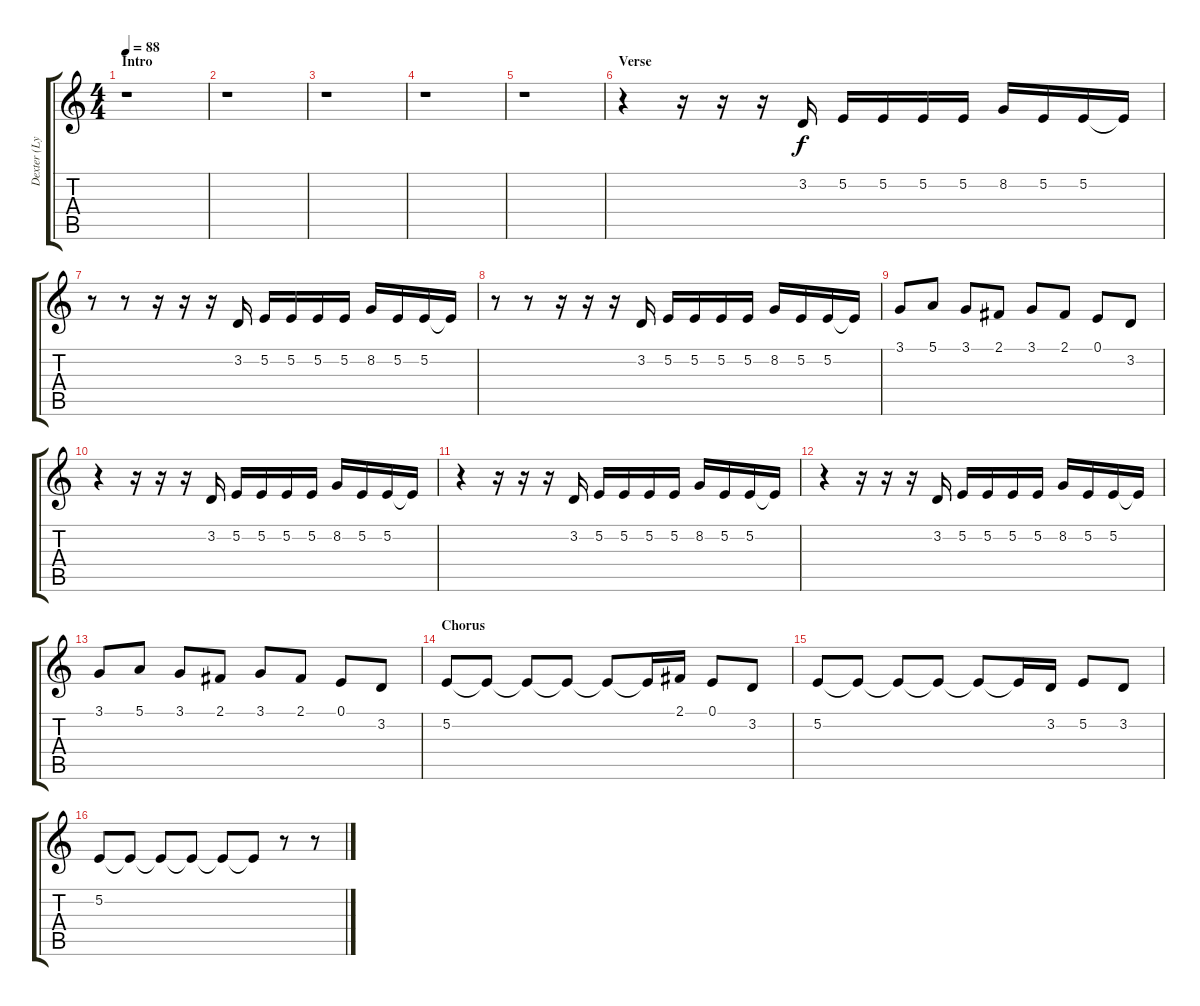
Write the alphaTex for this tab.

\track ("Dexter (Lyrics)" "Dexter (Ly") {instrument oboe}
\staff {score tabs}
\tuning (E4 B3 G3 D3 A2 E2) {hide}
\ts (4 4)
\section ("" "Intro")
\tempo 88
\clef g2
\ks c
r.1{dy f instrument oboe} |
r.1 |
r.1 |
r.1 |
r.1 |
\section ("" "Verse")
r.4 r.16 r.16 r.16 3.2.16 5.2.16 5.2.16 5.2.16 5.2.16 8.2.16 5.2.16 5.2.16 5.2{t}.16 |
r.8 r.8 r.16 r.16 r.16 3.2.16 5.2.16 5.2.16 5.2.16 5.2.16 8.2.16 5.2.16 5.2.16 5.2{t}.16 |
r.8 r.8 r.16 r.16 r.16 3.2.16 5.2.16 5.2.16 5.2.16 5.2.16 8.2.16 5.2.16 5.2.16 5.2{t}.16 |
3.1.8 5.1.8 3.1.8 2.1.8 3.1.8 2.1.8 0.1.8 3.2.8 |
r.4 r.16 r.16 r.16 3.2.16 5.2.16 5.2.16 5.2.16 5.2.16 8.2.16 5.2.16 5.2.16 5.2{t}.16 |
r.4 r.16 r.16 r.16 3.2.16 5.2.16 5.2.16 5.2.16 5.2.16 8.2.16 5.2.16 5.2.16 5.2{t}.16 |
r.4 r.16 r.16 r.16 3.2.16 5.2.16 5.2.16 5.2.16 5.2.16 8.2.16 5.2.16 5.2.16 5.2{t}.16 |
3.1.8 5.1.8 3.1.8 2.1.8 3.1.8 2.1.8 0.1.8 3.2.8 |
\section ("" "Chorus")
5.2.8 5.2{t}.8 5.2{t}.8 5.2{t}.8 5.2{t}.8 5.2{t}.16 2.1.16 0.1.8 3.2.8 |
5.2.8 5.2{t}.8 5.2{t}.8 5.2{t}.8 5.2{t}.8 5.2{t}.16 3.2.16 5.2.8 3.2.8 |
5.2.8 5.2{t}.8 5.2{t}.8 5.2{t}.8 5.2{t}.8 5.2{t}.8 r.8 r.8
